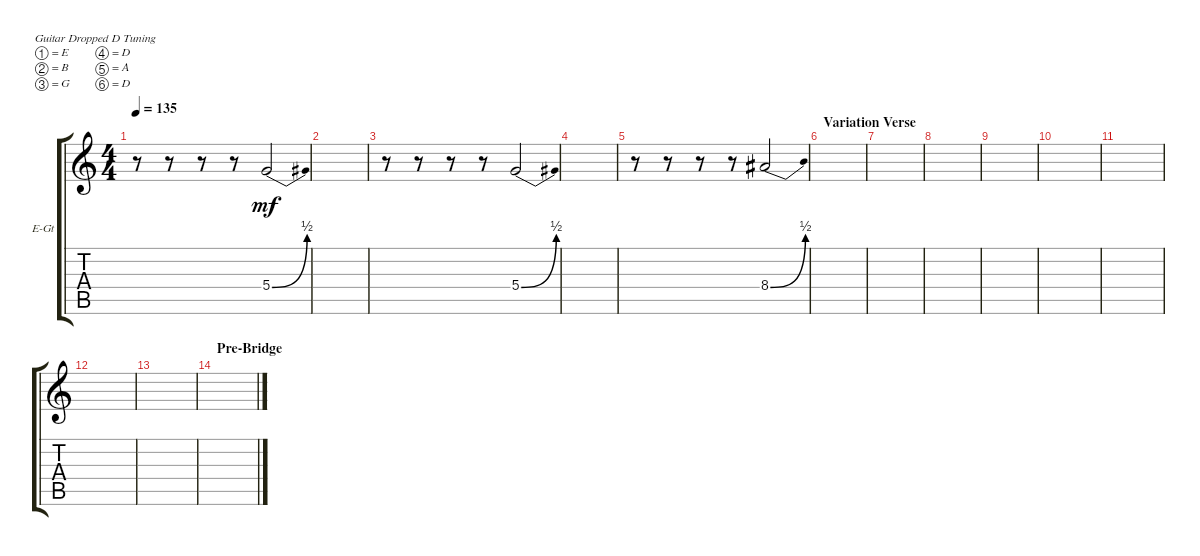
\defaultSystemsLayout 4
\bracketExtendMode groupsimilarinstruments
\firstSystemTrackNameOrientation horizontal
\otherSystemsTrackNameOrientation horizontal
\track ("Additional Guitar" "E-Gt") {instrument distortionguitar}
\staff {score tabs}
\tuning (E4 B3 G3 D3 A2 D2)
\ts (4 4)
\tempo 135
\clef g2
\scale
0.333333
\ks c
r.8{dy mf} r.8 r.8 r.8 5.4{be (bend 0 0 59.4 2)}.2 |
\scale
0.333333 |
\scale
0.333333 r.8 r.8 r.8 r.8 5.4{be (bend 0 0 59.4 2)}.2 |
\scale
0.333333 |
\scale
0.333333 r.8 r.8 r.8 r.8 8.4{be (bend 0 0 59.4 2)}.2 |
\section ("" "Variation Verse")
\scale
0.333333 |
\scale
0.333333 |
\scale
0.333333 |
\scale
0.333333 |
\scale
0.333333 |
\scale
0.333333 |
\scale
0.333333 |
\scale
0.333333 |
\section ("" "Pre-Bridge")
\scale
0.333333 |
\scale
0.333333 |
\scale
0.333333
